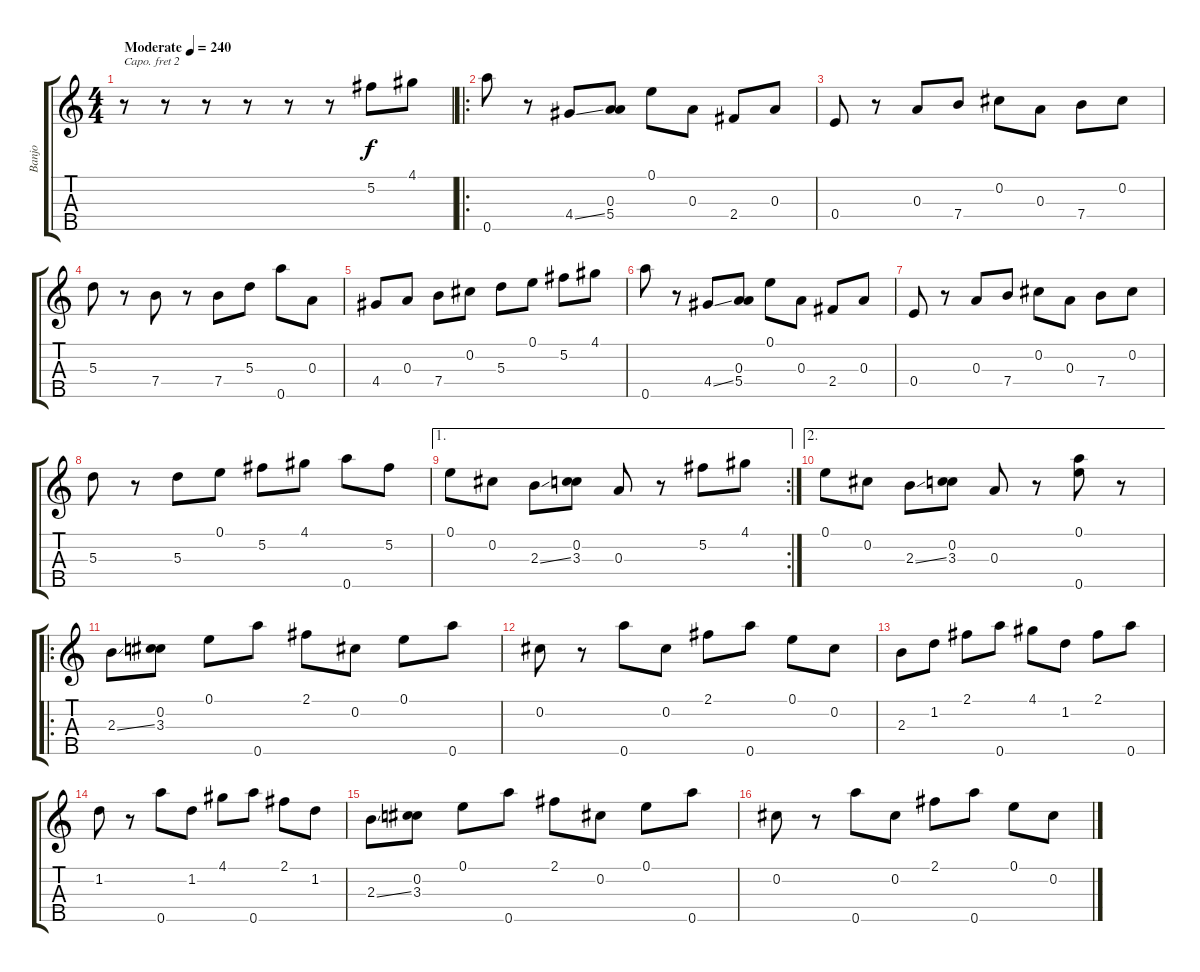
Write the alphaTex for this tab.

\track ("Banjo" "Banjo") {instrument banjo}
\staff {score tabs}
\capo 2
\tuning (D4 B3 G3 D3 G4) {hide}
\displaytranspose 12
\ts (4 4)
\tempo (240 "Moderate")
\clef g2
\ks c
r.8{dy f instrument banjo} r.8 r.8 r.8 r.8 r.8 5.2.8 4.1.8 |
\ro
0.5.8 r.8 4.4{ss}.8 (0.3 5.4).8 0.1.8 0.3.8 2.4.8 0.3.8 |
0.4.8 r.8 0.3.8 7.4.8 0.2.8 0.3.8 7.4.8 0.2.8 |
5.3.8 r.8 7.4.8 r.8 7.4.8 5.3.8 0.5.8 0.3.8 |
4.4.8 0.3.8 7.4.8 0.2.8 5.3.8 0.1.8 5.2.8 4.1.8 |
0.5.8 r.8 4.4{ss}.8 (0.3 5.4).8 0.1.8 0.3.8 2.4.8 0.3.8 |
0.4.8 r.8 0.3.8 7.4.8 0.2.8 0.3.8 7.4.8 0.2.8 |
5.3.8 r.8 5.3.8 0.1.8 5.2.8 4.1.8 0.5.8 5.2.8 |
\ae 1
\rc 2
0.1.8 0.2.8 2.3{ss}.8 (0.2 3.3).8 0.3.8 r.8 5.2.8 4.1.8 |
\ae 2
0.1.8 0.2.8 2.3{ss}.8 (0.2 3.3).8 0.3.8 r.8 (0.1 0.5).8 r.8 |
\ro
2.3{ss}.8 (0.2 3.3).8 0.1.8 0.5.8 2.1.8 0.2.8 0.1.8 0.5.8 |
0.2.8 r.8 0.5.8 0.2.8 2.1.8 0.5.8 0.1.8 0.2.8 |
2.3.8 1.2.8 2.1.8 0.5.8 4.1.8 1.2.8 2.1.8 0.5.8 |
1.2.8 r.8 0.5.8 1.2.8 4.1.8 0.5.8 2.1.8 1.2.8 |
2.3{ss}.8 (0.2 3.3).8 0.1.8 0.5.8 2.1.8 0.2.8 0.1.8 0.5.8 |
0.2.8 r.8 0.5.8 0.2.8 2.1.8 0.5.8 0.1.8 0.2.8
